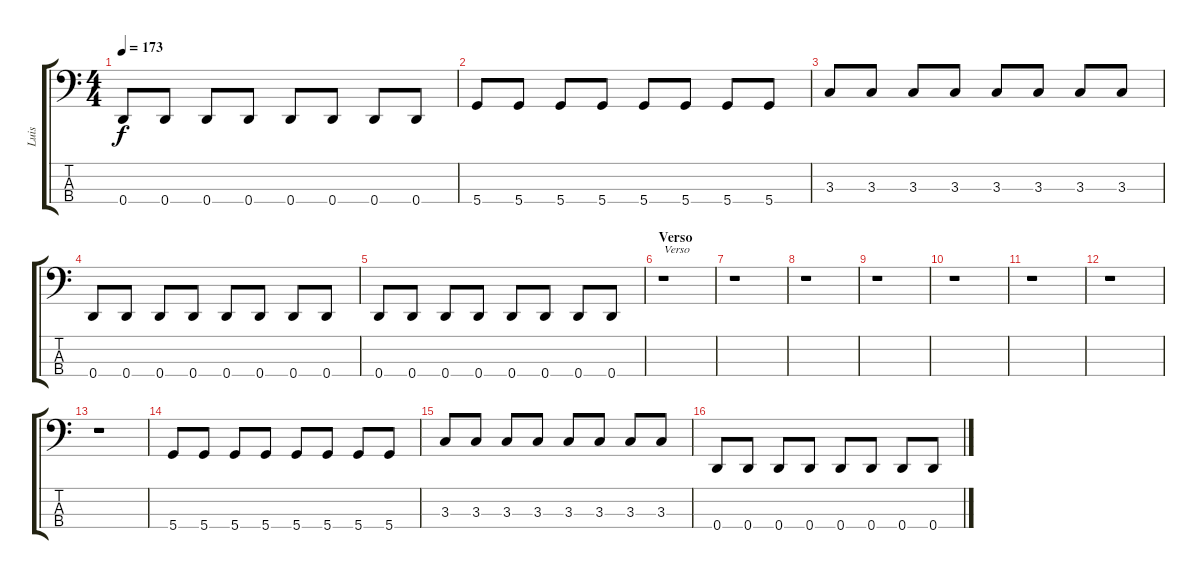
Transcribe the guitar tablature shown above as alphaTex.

\track ("Luis" "Luis") {instrument electricbassfinger}
\staff {score tabs}
\tuning (G2 D2 A1 D1) {hide}
\ts (4 4)
\tempo 173
\clef f4
\ks c
0.4.8{dy f} 0.4.8 0.4.8 0.4.8 0.4.8 0.4.8 0.4.8 0.4.8 |
5.4.8 5.4.8 5.4.8 5.4.8 5.4.8 5.4.8 5.4.8 5.4.8 |
3.3.8 3.3.8 3.3.8 3.3.8 3.3.8 3.3.8 3.3.8 3.3.8 |
0.4.8 0.4.8 0.4.8 0.4.8 0.4.8 0.4.8 0.4.8 0.4.8 |
0.4.8 0.4.8 0.4.8 0.4.8 0.4.8 0.4.8 0.4.8 0.4.8 |
\section ("" "Verso")
r.1{txt "Verso"} |
r.1 |
r.1 |
r.1 |
r.1 |
r.1 |
r.1 |
r.1 |
5.4.8 5.4.8 5.4.8 5.4.8 5.4.8 5.4.8 5.4.8 5.4.8 |
3.3.8 3.3.8 3.3.8 3.3.8 3.3.8 3.3.8 3.3.8 3.3.8 |
0.4.8 0.4.8 0.4.8 0.4.8 0.4.8 0.4.8 0.4.8 0.4.8
